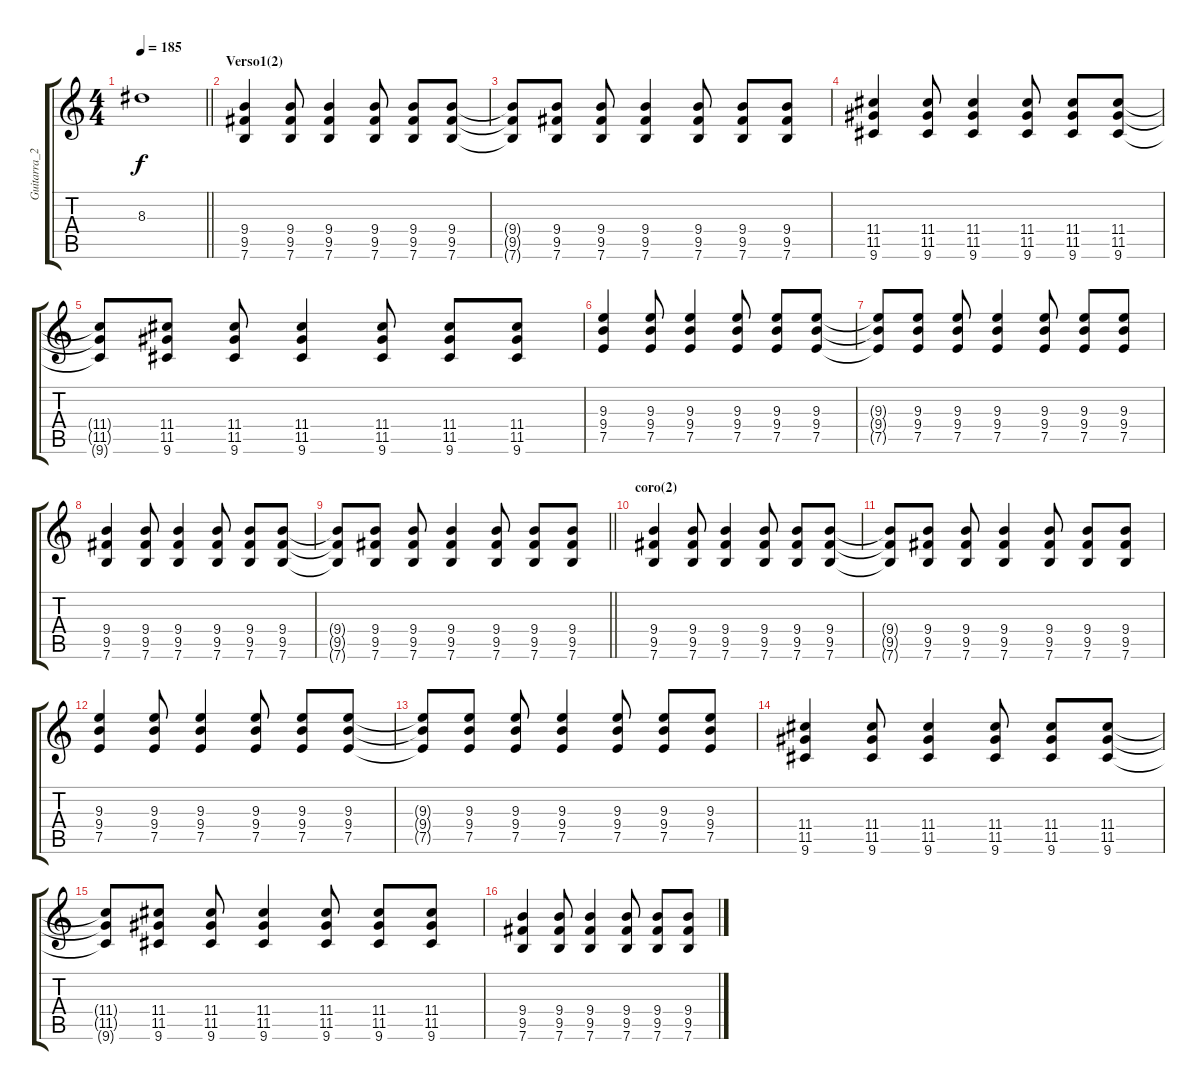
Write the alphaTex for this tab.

\track ("Guitarra_2" "Guitarra_2") {instrument overdrivenguitar}
\staff {score tabs}
\tuning (E4 B3 G3 D3 A2 E2) {hide}
\ts (4 4)
\tempo 185
\clef g2
\barLineRight lightlight
\ks c
8.3{t}.1{dy f} |
\section ("" "Verso1(2)")
(9.4 9.5 7.6).4 (9.4 9.5 7.6).8 (9.4 9.5 7.6).4 (9.4 9.5 7.6).8 (9.4 9.5 7.6).8 (9.4 9.5 7.6).8 |
(9.4{t} 9.5{t} 7.6{t}).8 (9.4 9.5 7.6).8 (9.4 9.5 7.6).8 (9.4 9.5 7.6).4 (9.4 9.5 7.6).8 (9.4 9.5 7.6).8 (9.4 9.5 7.6).8 |
(11.4 11.5 9.6).4 (11.4 11.5 9.6).8 (11.4 11.5 9.6).4 (11.4 11.5 9.6).8 (11.4 11.5 9.6).8 (11.4 11.5 9.6).8 |
(11.4{t} 11.5{t} 9.6{t}).8 (11.4 11.5 9.6).8 (11.4 11.5 9.6).8 (11.4 11.5 9.6).4 (11.4 11.5 9.6).8 (11.4 11.5 9.6).8 (11.4 11.5 9.6).8 |
(9.3 9.4 7.5).4 (9.3 9.4 7.5).8 (9.3 9.4 7.5).4 (9.3 9.4 7.5).8 (9.3 9.4 7.5).8 (9.3 9.4 7.5).8 |
(9.3{t} 9.4{t} 7.5{t}).8 (9.3 9.4 7.5).8 (9.3 9.4 7.5).8 (9.3 9.4 7.5).4 (9.3 9.4 7.5).8 (9.3 9.4 7.5).8 (9.3 9.4 7.5).8 |
(9.4 9.5 7.6).4 (9.4 9.5 7.6).8 (9.4 9.5 7.6).4 (9.4 9.5 7.6).8 (9.4 9.5 7.6).8 (9.4 9.5 7.6).8 |
\barLineRight lightlight
(9.4{t} 9.5{t} 7.6{t}).8 (9.4 9.5 7.6).8 (9.4 9.5 7.6).8 (9.4 9.5 7.6).4 (9.4 9.5 7.6).8 (9.4 9.5 7.6).8 (9.4 9.5 7.6).8 |
\section ("" "coro(2)")
(9.4 9.5 7.6).4 (9.4 9.5 7.6).8 (9.4 9.5 7.6).4 (9.4 9.5 7.6).8 (9.4 9.5 7.6).8 (9.4 9.5 7.6).8 |
(9.4{t} 9.5{t} 7.6{t}).8 (9.4 9.5 7.6).8 (9.4 9.5 7.6).8 (9.4 9.5 7.6).4 (9.4 9.5 7.6).8 (9.4 9.5 7.6).8 (9.4 9.5 7.6).8 |
(9.3 9.4 7.5).4 (9.3 9.4 7.5).8 (9.3 9.4 7.5).4 (9.3 9.4 7.5).8 (9.3 9.4 7.5).8 (9.3 9.4 7.5).8 |
(9.3{t} 9.4{t} 7.5{t}).8 (9.3 9.4 7.5).8 (9.3 9.4 7.5).8 (9.3 9.4 7.5).4 (9.3 9.4 7.5).8 (9.3 9.4 7.5).8 (9.3 9.4 7.5).8 |
(11.4 11.5 9.6).4 (11.4 11.5 9.6).8 (11.4 11.5 9.6).4 (11.4 11.5 9.6).8 (11.4 11.5 9.6).8 (11.4 11.5 9.6).8 |
(11.4{t} 11.5{t} 9.6{t}).8 (11.4 11.5 9.6).8 (11.4 11.5 9.6).8 (11.4 11.5 9.6).4 (11.4 11.5 9.6).8 (11.4 11.5 9.6).8 (11.4 11.5 9.6).8 |
(9.4 9.5 7.6).4 (9.4 9.5 7.6).8 (9.4 9.5 7.6).4 (9.4 9.5 7.6).8 (9.4 9.5 7.6).8 (9.4 9.5 7.6).8
